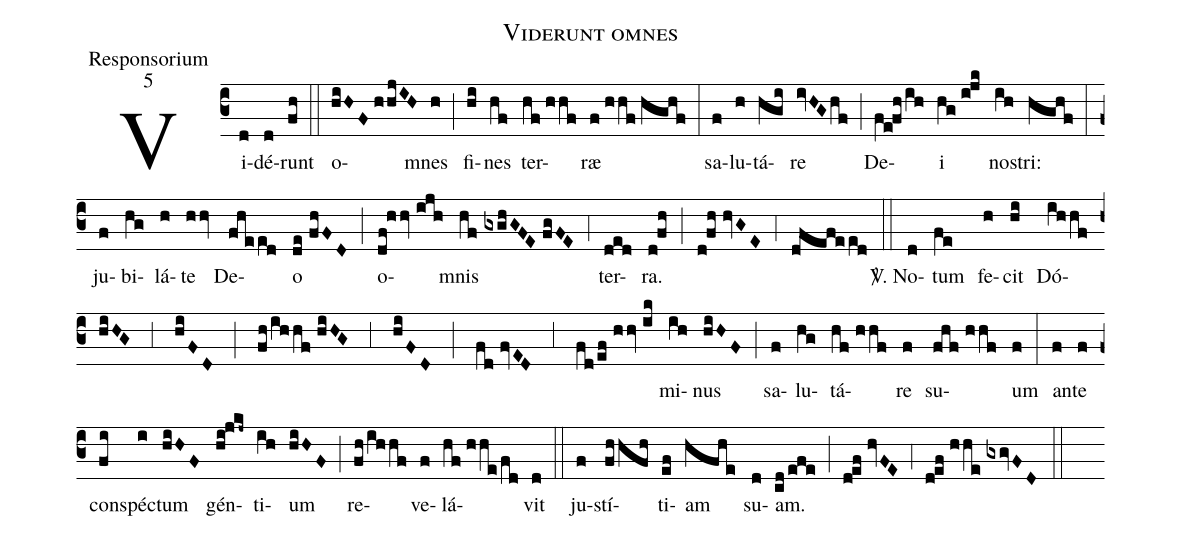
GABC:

name:Viderunt omnes;
office-part:Responsorium;
mode:5;
%%
(c3) Vi(d)dé(d)runt(fh) (::)
o(hiHF//hhjIH)mnes(h) (;) fi(hi)nes(hf) ter(hf//hhf)ræ(f//hhf//hghf) (:)
sa(f)lu(h)tá(hgi)re(ivHG/hf) (;) De(fe!fh/ih)i(hg//i!jk) no(ih)stri:(hghf) (:)
ju(f)bi(hg)lá(h)te(hhv) De(fheed)o(de//fhFD) (;) o(df!hhv//ijh)mnis(hf//gxghGFE//fgFE) (,4) ter(ded)ra.(d!fh) (;) (d!fh//hvGE) (,4) (dfefe/ed) (::)

<sp>V/</sp>. No(d)tum(fe) fe(h)cit(hi) Dó(ihhf//hiHG;3hiFD;fh/ihhf//hiHG;3hiFD;fd//fvED;3fd/ef//hhv//ik)mi(ih)nus(hiHF) (;) sa(f)lu(hg)tá(hf//hhf)re(f) su(fhf//hhf)um(f) (:)
an(f)te(f) con(fi)spé(i)ctum(hiHF) gén(hi!jkj~)ti(ih)um(hiHF) (;) re(fh/ihhf)ve(f)lá(hf//hhe/fd)vit(d) (::)
ju(f)stí(fhhfh)ti(ef)am(hfhe) su(d)am.(cd/efe) (;) (d!ef//hvFE) (,4) (d!ef//hhe//gxgvFD) (::)
